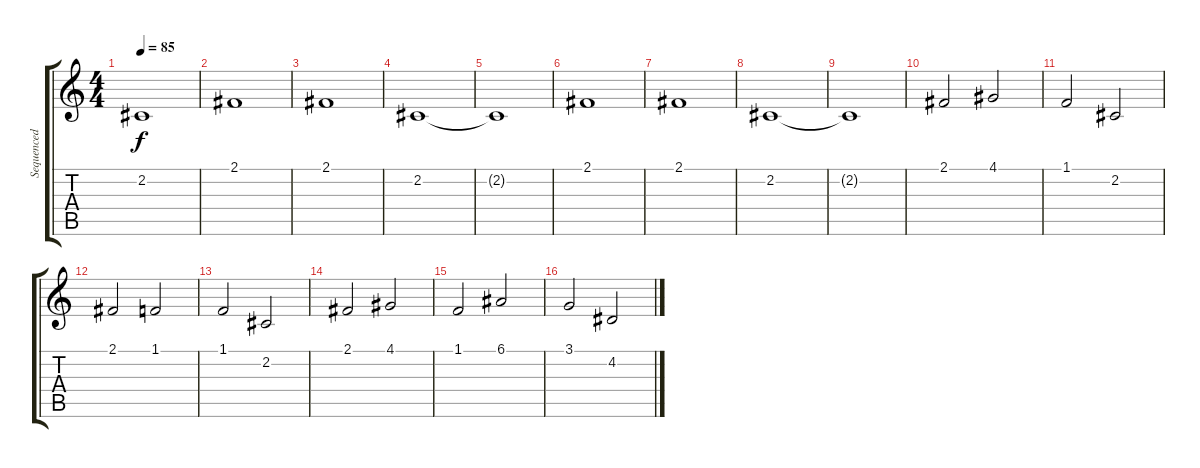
\track ("Sequenced by Daniel Lippert" "Sequenced ") {instrument stringensemble1}
\staff {score tabs}
\tuning (E4 B3 G3 D3 A2 E2) {hide}
\ts (4 4)
\tempo 85
\clef g2
\ks c
2.2{t}.1{dy f} |
2.1.1{volume 10} |
2.1.1 |
2.2.1{volume 16} |
2.2{t}.1 |
2.1.1{volume 16} |
2.1.1 |
2.2.1{volume 16} |
2.2{t}.1 |
2.1.2{volume 16} 4.1.2 |
1.1.2 2.2.2 |
2.1.2 1.1.2 |
1.1.2 2.2.2 |
2.1.2 4.1.2 |
1.1.2 6.1.2 |
3.1.2 4.2.2
